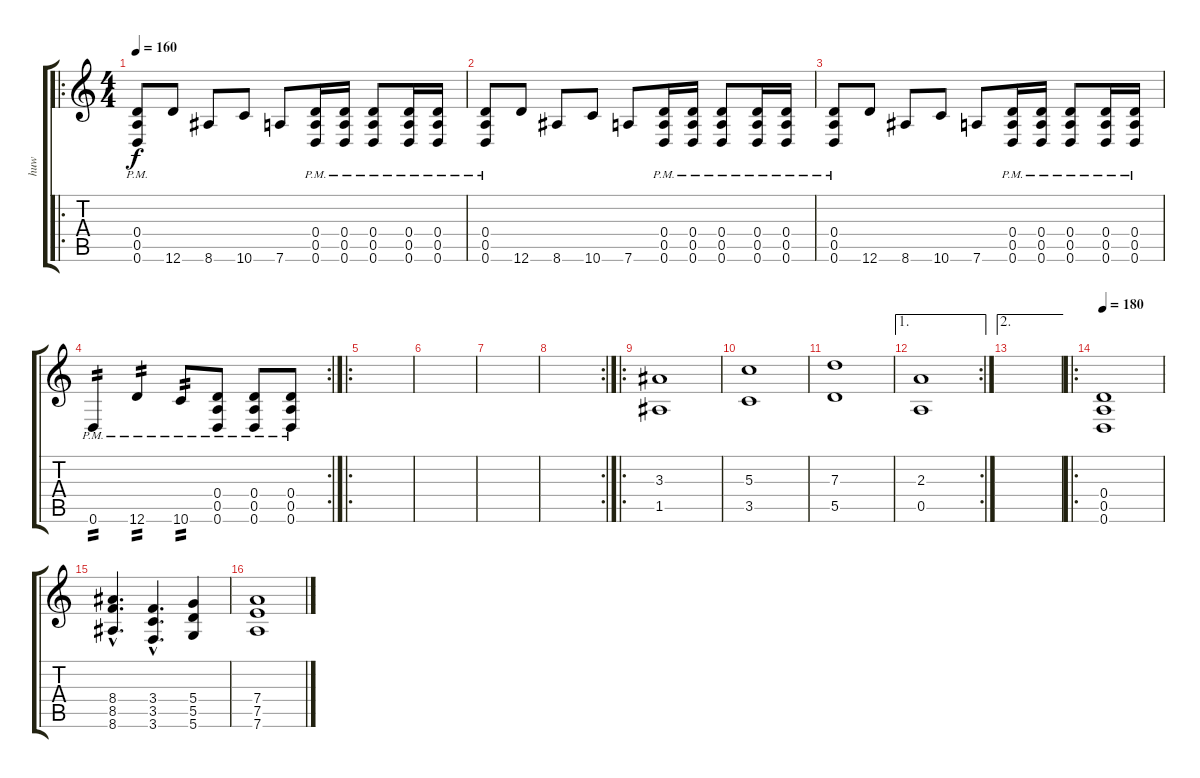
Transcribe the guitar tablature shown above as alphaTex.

\track ("huw" "huw") {instrument distortionguitar}
\staff {score tabs}
\tuning (E4 B3 G3 D3 A2 D2) {hide}
\ro
\ts (4 4)
\tempo 160
\clef g2
\ks c
(0.4{pm} 0.5{pm} 0.6{pm}).8{dy f} 12.6.8 8.6.8 10.6.8 7.6.8 (0.4{pm} 0.5{pm} 0.6{pm}).16 (0.4{pm} 0.5{pm} 0.6{pm}).16 (0.4{pm} 0.5{pm} 0.6{pm}).8 (0.4{pm} 0.5{pm} 0.6{pm}).16 (0.4{pm} 0.5{pm} 0.6{pm}).16 |
(0.4{pm} 0.5{pm} 0.6{pm}).8 12.6.8 8.6.8 10.6.8 7.6.8 (0.4{pm} 0.5{pm} 0.6{pm}).16 (0.4{pm} 0.5{pm} 0.6{pm}).16 (0.4{pm} 0.5{pm} 0.6{pm}).8 (0.4{pm} 0.5{pm} 0.6{pm}).16 (0.4{pm} 0.5{pm} 0.6{pm}).16 |
(0.4{pm} 0.5{pm} 0.6{pm}).8 12.6.8 8.6.8 10.6.8 7.6.8 (0.4{pm} 0.5{pm} 0.6{pm}).16 (0.4{pm} 0.5{pm} 0.6{pm}).16 (0.4{pm} 0.5{pm} 0.6{pm}).8 (0.4{pm} 0.5{pm} 0.6{pm}).16 (0.4{pm} 0.5{pm} 0.6{pm}).16 |
\rc 2
0.6{pm}.4{tp 2} 12.6{pm}.4{tp 2} 10.6{pm}.8{tp 2} (0.4{pm} 0.5{pm} 0.6{pm}).8 (0.4{pm} 0.5{pm} 0.6{pm}).8 (0.4{pm} 0.5{pm} 0.6{pm}).8 |
\ro
|
|
|
\rc 2
|
\ro
(3.3 1.5).1 |
(5.3 3.5).1 |
(7.3 5.5).1 |
\ae 1
\rc 2
(2.3 0.5).1 |
\ae 2
|
\ro
\tempo 180
(0.4 0.5 0.6).1 |
(8.4{hac} 8.5{hac} 8.6{hac}).4{d} (3.4{hac} 3.5{hac} 3.6{hac}).4{d} (5.4 5.5 5.6).4 |
(7.4 7.5 7.6).1
